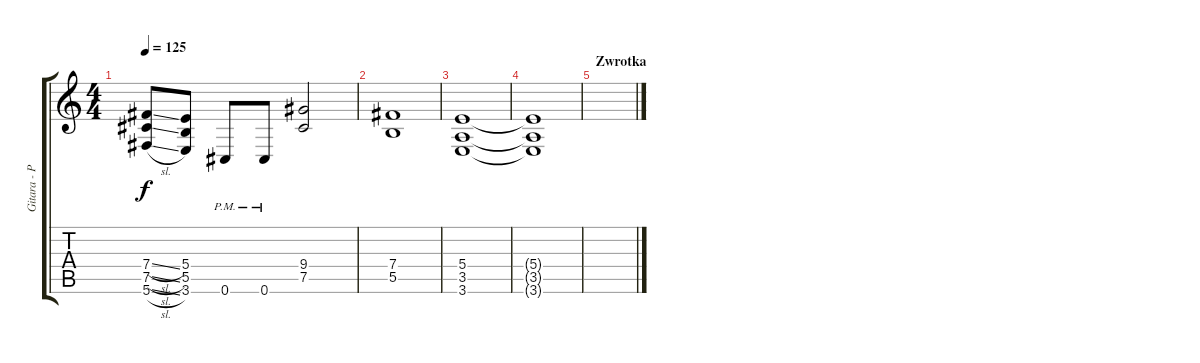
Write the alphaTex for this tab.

\track ("Gitara - Przester" "Gitara - P") {instrument distortionguitar}
\staff {score tabs}
\tuning (Db4 Ab3 E3 B2 Gb2 Db2) {hide}
\ts (4 4)
\tempo 125
\clef g2
\ks c
(7.4{sl} 7.5{sl} 5.6{sl}).8{dy f} (5.4 5.5 3.6).8 0.6{pm}.8 0.6{pm}.8 (9.4 7.5).2 |
(7.4 5.5).1 |
(5.4 3.5 3.6).1 |
(5.4{t} 3.5{t} 3.6{t}).1 |
\section ("" "Zwrotka")
